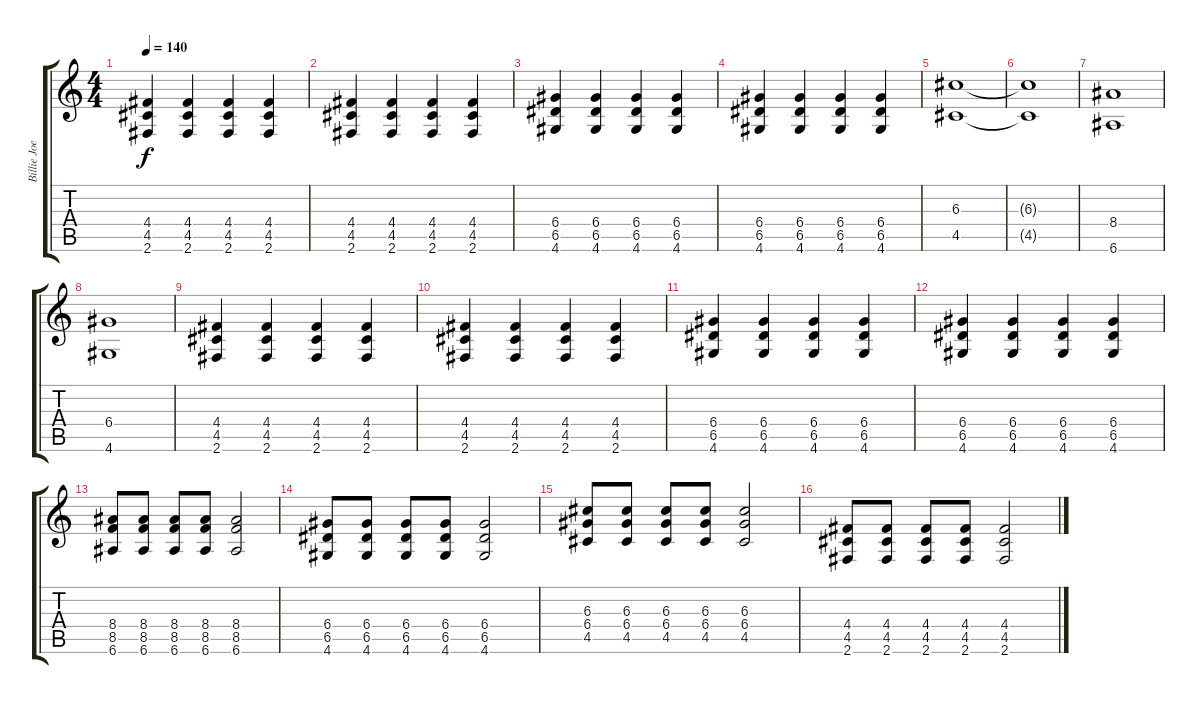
\track ("Billie Joe" "Billie Joe") {instrument distortionguitar}
\staff {score tabs}
\tuning (E4 B3 G3 D3 A2 E2) {hide}
\ts (4 4)
\tempo 140
\clef g2
\ks c
(4.4 4.5 2.6).4{dy f} (4.4 4.5 2.6).4 (4.4 4.5 2.6).4 (4.4 4.5 2.6).4 |
(4.4 4.5 2.6).4 (4.4 4.5 2.6).4 (4.4 4.5 2.6).4 (4.4 4.5 2.6).4 |
(6.4 6.5 4.6).4 (6.4 6.5 4.6).4 (6.4 6.5 4.6).4 (6.4 6.5 4.6).4 |
(6.4 6.5 4.6).4 (6.4 6.5 4.6).4 (6.4 6.5 4.6).4 (6.4 6.5 4.6).4 |
(6.3 4.5).1 |
(6.3{t} 4.5{t}).1 |
(8.4 6.6).1 |
(6.4 4.6).1 |
(4.4 4.5 2.6).4 (4.4 4.5 2.6).4 (4.4 4.5 2.6).4 (4.4 4.5 2.6).4 |
(4.4 4.5 2.6).4 (4.4 4.5 2.6).4 (4.4 4.5 2.6).4 (4.4 4.5 2.6).4 |
(6.4 6.5 4.6).4 (6.4 6.5 4.6).4 (6.4 6.5 4.6).4 (6.4 6.5 4.6).4 |
(6.4 6.5 4.6).4 (6.4 6.5 4.6).4 (6.4 6.5 4.6).4 (6.4 6.5 4.6).4 |
(8.4 8.5 6.6).8 (8.4 8.5 6.6).8 (8.4 8.5 6.6).8 (8.4 8.5 6.6).8 (8.4 8.5 6.6).2 |
(6.4 6.5 4.6).8 (6.4 6.5 4.6).8 (6.4 6.5 4.6).8 (6.4 6.5 4.6).8 (6.4 6.5 4.6).2 |
(6.3 6.4 4.5).8 (6.3 6.4 4.5).8 (6.3 6.4 4.5).8 (6.3 6.4 4.5).8 (6.3 6.4 4.5).2 |
(4.4 4.5 2.6).8 (4.4 4.5 2.6).8 (4.4 4.5 2.6).8 (4.4 4.5 2.6).8 (4.4 4.5 2.6).2
